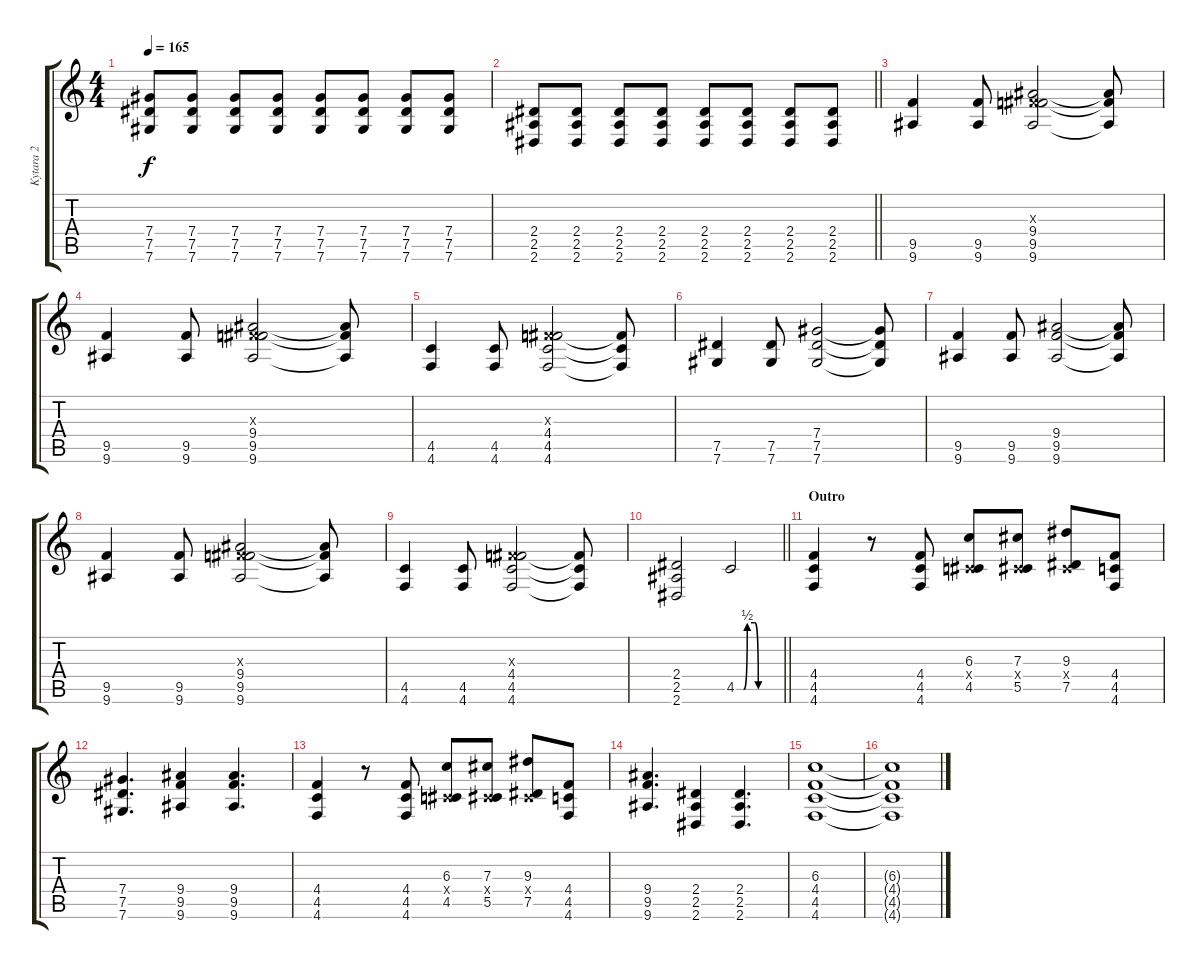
\track ("Kytara 2" "Kytara 2") {instrument distortionguitar}
\staff {score tabs}
\tuning (Eb4 Bb3 Gb3 Db3 Ab2 Db2) {hide}
\ts (4 4)
\tempo 165
\clef g2
\ks c
(7.4 7.5 7.6).8{dy f} (7.4 7.5 7.6).8 (7.4 7.5 7.6).8 (7.4 7.5 7.6).8 (7.4 7.5 7.6).8 (7.4 7.5 7.6).8 (7.4 7.5 7.6).8 (7.4 7.5 7.6).8 |
\barLineRight lightlight
(2.4 2.5 2.6).8 (2.4 2.5 2.6).8 (2.4 2.5 2.6).8 (2.4 2.5 2.6).8 (2.4 2.5 2.6).8 (2.4 2.5 2.6).8 (2.4 2.5 2.6).8 (2.4 2.5 2.6).8 |
(9.5 9.6).4{volume 12} (9.5 9.6).8 (0.3{x} 9.4 9.5 9.6).2 (9.4{t} 9.5{t} 9.6{t}).8 |
(9.5 9.6).4 (9.5 9.6).8 (0.3{x} 9.4 9.5 9.6).2 (9.4{t} 9.5{t} 9.6{t}).8 |
(4.5 4.6).4 (4.5 4.6).8 (0.3{x} 4.4 4.5 4.6).2 (4.4{t} 4.5{t} 4.6{t}).8 |
(7.5 7.6).4 (7.5 7.6).8 (7.4 7.5 7.6).2 (7.4{t} 7.5{t} 7.6{t}).8 |
(9.5 9.6).4 (9.5 9.6).8 (9.4 9.5 9.6).2 (9.4{t} 9.5{t} 9.6{t}).8 |
(9.5 9.6).4 (9.5 9.6).8 (0.3{x} 9.4 9.5 9.6).2 (9.4{t} 9.5{t} 9.6{t}).8 |
(4.5 4.6).4 (4.5 4.6).8 (0.3{x} 4.4 4.5 4.6).2 (4.4{t} 4.5{t} 4.6{t}).8 |
\barLineRight lightlight
(2.4 2.5 2.6).2 4.5{be (custom 0 0 10 0 15 2 25 2 30 0 60 0)}.2{volume 14} |
\section ("" "Outro")
(4.4 4.5 4.6).4 r.8 (4.4 4.5 4.6).8 (6.3 0.4{x} 4.5).8 (7.3 0.4{x} 5.5).8 (9.3 0.4{x} 7.5).8 (4.4 4.5 4.6).8 |
(7.4 7.5 7.6).4{d} (9.4 9.5 9.6).4 (9.4 9.5 9.6).4{d} |
(4.4 4.5 4.6).4 r.8 (4.4 4.5 4.6).8 (6.3 0.4{x} 4.5).8 (7.3 0.4{x} 5.5).8 (9.3 0.4{x} 7.5).8 (4.4 4.5 4.6).8 |
(9.4 9.5 9.6).4{d} (2.4 2.5 2.6).4 (2.4 2.5 2.6).4{d} |
(6.3 4.4 4.5 4.6).1 |
(6.3{t} 4.4{t} 4.5{t} 4.6{t}).1
